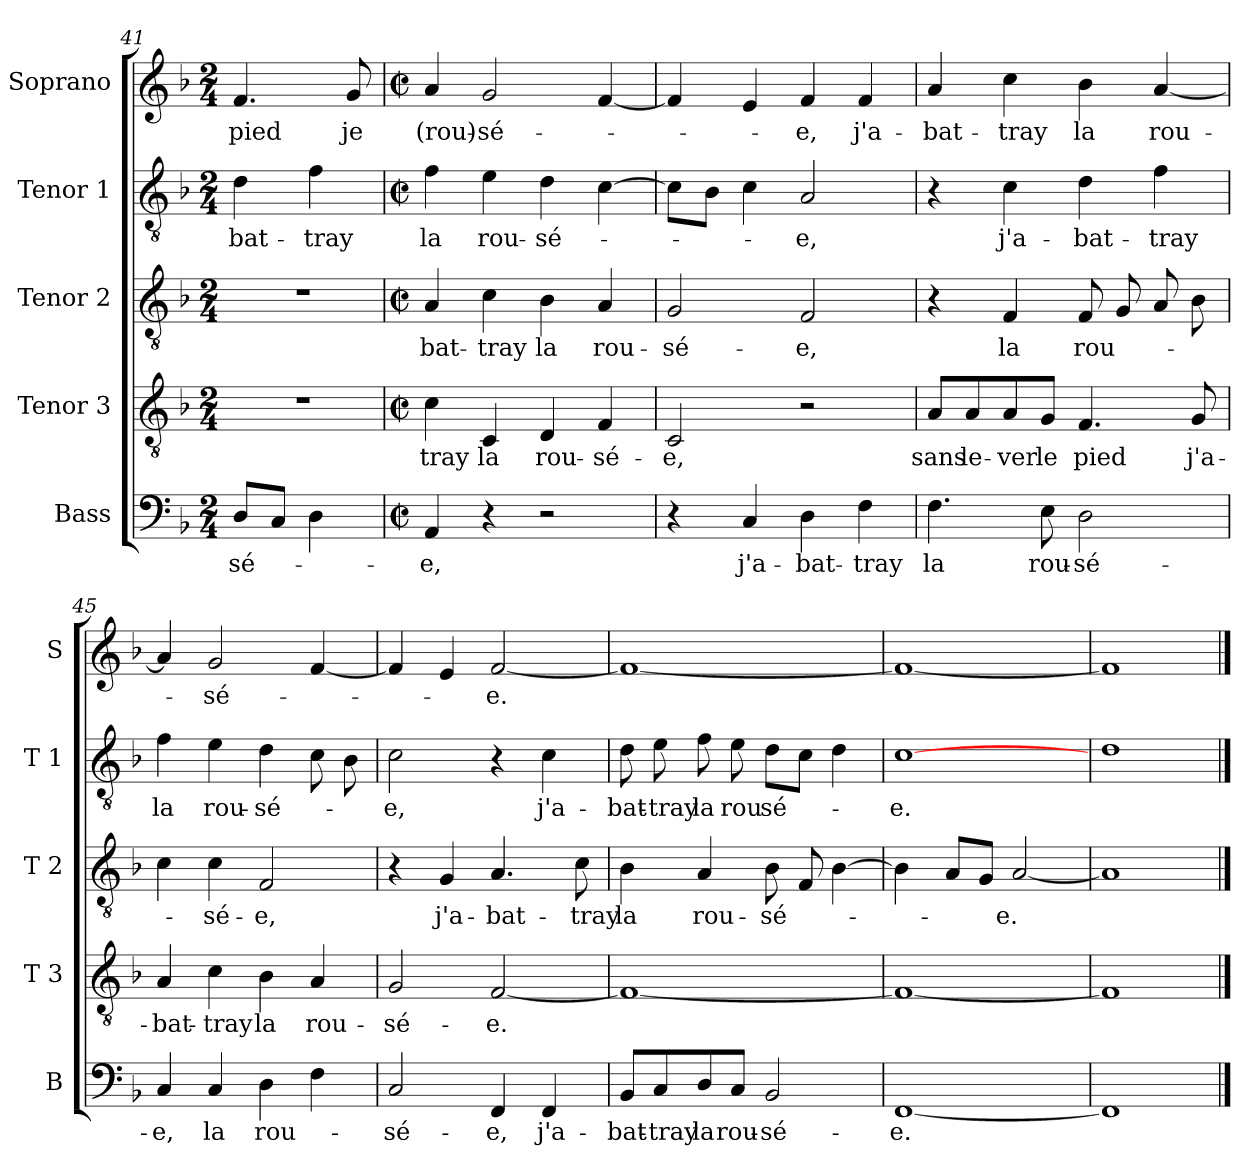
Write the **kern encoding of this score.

**kern	**text	**kern	**text	**kern	**text	**kern	**text	**kern	**text
*part5	*part5	*part4	*part4	*part3	*part3	*part2	*part2	*part1	*part1
*staff5	*staff5	*staff4	*staff4	*staff3	*staff3	*staff2	*staff2	*staff1	*staff1
*I"Bass	*	*I"Tenor 3	*	*I"Tenor 2	*	*I"Tenor 1	*	*I"Soprano	*
*I'B	*	*I'T 3	*	*I'T 2	*	*I'T 1	*	*I'S	*
*clefF4	*	*clefGv2	*	*clefGv2	*	*clefGv2	*	*clefG2	*
*k[b-]	*	*k[b-]	*	*k[b-]	*	*k[b-]	*	*k[b-]	*
*F:	*	*F:	*	*F:	*	*F:	*	*F:	*
*M2/4	*	*M2/4	*	*M2/4	*	*M2/4	*	*M2/4	*
=41	=41	=41	=41	=41	=41	=41	=41	=41	=41
8D/L	-sé-	2r	.	2r	.	4d\	-bat-	4.f/	pied
8C/J	.	.	.	.	.	.	.	.	.
4D\	.	.	.	.	.	4f\	-tray	.	.
.	.	.	.	.	.	.	.	8g/	je
!!LO:PB:g=z
=42	=42	=42	=42	=42	=42	=42	=42	=42	=42
*M2/2	*	*M2/2	*	*M2/2	*	*M2/2	*	*M2/2	*
*met(c|)	*	*met(c|)	*	*met(c|)	*	*met(c|)	*	*met(c|)	*
4AA/	-e,	4c\	tray	4A/	bat-	4f\	la	4a/	(rou)-
4r	.	4C/	la	4c\	-tray	4e\	rou-	2g/	-sé-
2r	.	4D/	rou-	4B-\	la	4d\	-sé-	.	.
.	.	4F/	-sé-	4A/	rou-	[4c\	.	[4f/	.
=43	=43	=43	=43	=43	=43	=43	=43	=43	=43
4r	.	2C/	-e,	2G/	-sé-	8c\L]	.	4f/]	.
.	.	.	.	.	.	8B-\J	.	.	.
4C/	j'a-	.	.	.	.	4c\	.	4e/	.
4D\	-bat-	2r	.	2F/	-e,	2A/	-e,	4f/	-e,
4F\	-tray	.	.	.	.	.	.	4f/	j'a-
=44	=44	=44	=44	=44	=44	=44	=44	=44	=44
4.F\	la	8A/L	sans	4r	.	4r	.	4a/	-bat-
.	.	8A/	le-	.	.	.	.	.	.
.	.	8A/	-ver	4F/	la	4c\	j'a-	4cc\	-tray
8E\	rou-	8G/J	le	.	.	.	.	.	.
2D\	-sé-	4.F/	pied	8F/	rou-	4d\	-bat-	4b-\	la
.	.	.	.	8G/	.	.	.	.	.
.	.	.	.	8A/	.	4f\	-tray	[4a/	rou-
.	.	8G/	j'a-	8B-\	.	.	.	.	.
=45	=45	=45	=45	=45	=45	=45	=45	=45	=45
4C/	-e,	4A/	-bat-	4c\	.	4f\	la	4a/]	.
4C/	la	4c\	-tray	4c\	-sé-	4e\	rou-	2g/	-sé-
4D\	rou-	4B-\	la	2F/	-e,	4d\	-sé-	.	.
4F\	.	4A/	rou-	.	.	8c\	.	[4f/	.
.	.	.	.	.	.	8B-\	.	.	.
!!LO:LB:g=z
=46	=46	=46	=46	=46	=46	=46	=46	=46	=46
2C/	-sé-	2G/	-sé-	4r	.	2c\	-e,	4f/]	.
.	.	.	.	4G/	j'a-	.	.	4e/	.
4FF/	-e,	[2F/	-e.	4.A/	-bat-	4r	.	[2f/	-e.
4FF/	j'a-	.	.	.	.	4c\	j'a-	.	.
.	.	.	.	8c\	-tray	.	.	.	.
=47	=47	=47	=47	=47	=47	=47	=47	=47	=47
8BB-/L	-bat-	1F_	.	4B-\	la	8d\	-bat-	1f_	.
8C/	-tray	.	.	.	.	8e\	-tray	.	.
8D/	la	.	.	4A/	rou-	8f\	la	.	.
8C/J	rou-	.	.	.	.	8e\	rou	.	.
2BB-/	-sé-	.	.	8B-\	-sé-	8d\L	sé-	.	.
.	.	.	.	8F/	.	8c\J	.	.	.
.	.	.	.	[4B-\	.	4d\	.	.	.
=48	=48	=48	=48	=48	=48	=48	=48	=48	=48
[1FF	-e.	1F_	.	4B-\]	.	[1c	-e.	1f_	.
.	.	.	.	8A/L	.	.	.	.	.
.	.	.	.	8G/J	.	.	.	.	.
.	.	.	.	[2A/	-e.	.	.	.	.
=49	=49	=49	=49	=49	=49	=49	=49	=49	=49
1FF]	.	1F]	.	1A]	.	1d	.	1f]	.
==	==	==	==	==	==	==	==	==	==
*-	*-	*-	*-	*-	*-	*-	*-	*-	*-
